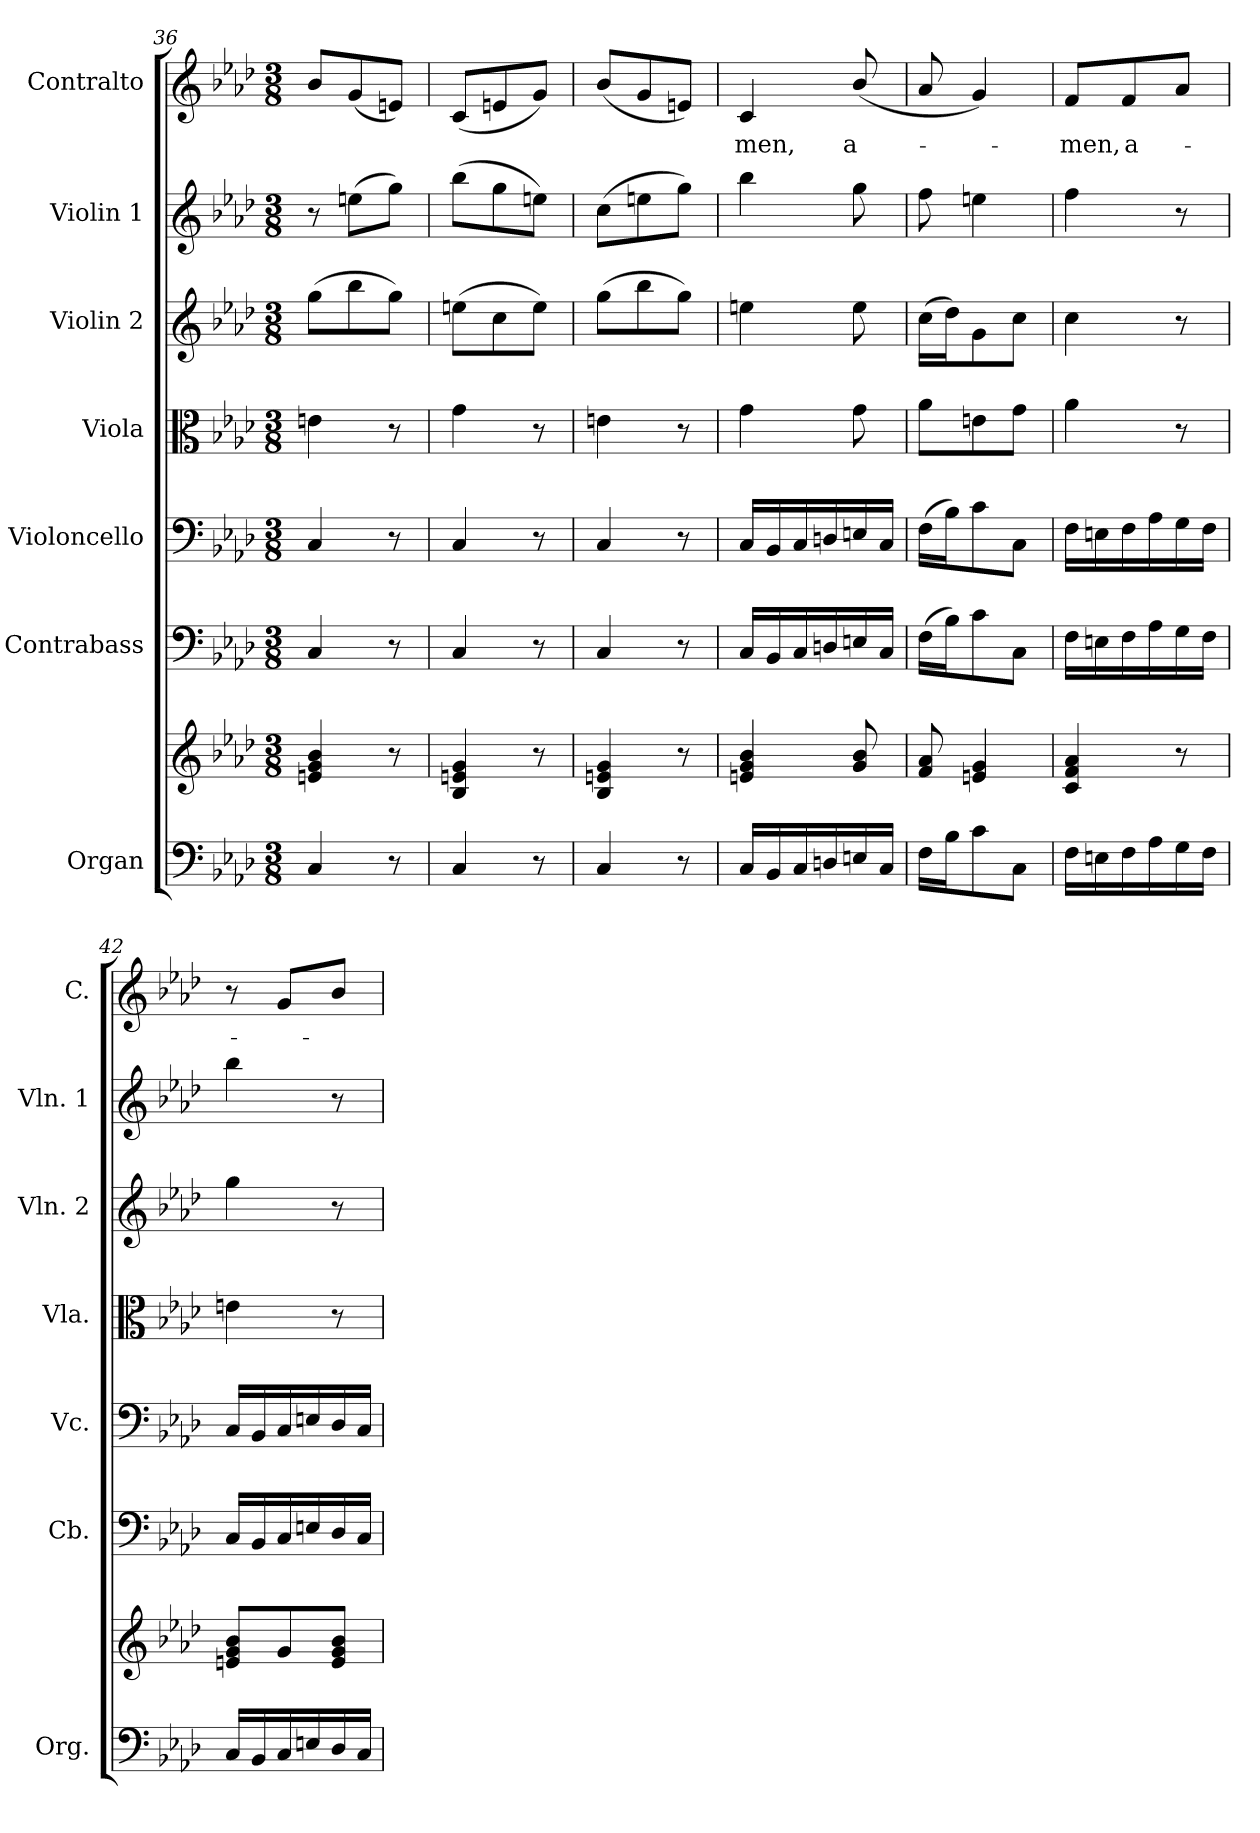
**kern	**kern	**kern	**kern	**kern	**kern	**kern	**kern	**text
*part7	*part7	*part6	*part5	*part4	*part3	*part2	*part1	*part1
*staff8	*staff7	*staff6	*staff5	*staff4	*staff3	*staff2	*staff1	*staff1
*I"Organ	*	*I"Contrabass	*I"Violoncello	*I"Viola	*I"Violin 2	*I"Violin 1	*I"Contralto	*
*I'Org.	*	*I'Cb.	*I'Vc.	*I'Vla.	*I'Vln. 2	*I'Vln. 1	*I'C.	*
*clefF4	*clefG2	*clefF4	*clefF4	*clefC3	*clefG2	*clefG2	*clefG2	*
*	*	*ITrd7c12	*	*	*	*	*	*
*k[b-e-a-d-]	*k[b-e-a-d-]	*k[b-e-a-d-]	*k[b-e-a-d-]	*k[b-e-a-d-]	*k[b-e-a-d-]	*k[b-e-a-d-]	*k[b-e-a-d-]	*
*f:	*f:	*f:	*f:	*f:	*f:	*f:	*f:	*
*M3/8	*M3/8	*M3/8	*M3/8	*M3/8	*M3/8	*M3/8	*M3/8	*
=36	=36	=36	=36	=36	=36	=36	=36	=36
4Ci/	4eni/ 4gi 4b-i	4CCi/	4Ci/	4eni\	(8ggi\L	8r	8b-i/L	.
.	.	.	.	.	8bb-i\	(8eeni\L	(8gi/	.
8r	8r	8r	8r	8r	8ggi\J)	8ggi\J)	8eni/J)	.
!!LO:PB:g=z
=37	=37	=37	=37	=37	=37	=37	=37	=37
4Ci/	4B-i/ 4eni 4gi	4CCi/	4Ci/	4gi\	(8eeni\L	(8bb-i\L	(8ci/L	.
.	.	.	.	.	8cci\	8ggi\	8eni/	.
8r	8r	8r	8r	8r	8eei\J)	8eeni\J)	8gi/J)	.
=38	=38	=38	=38	=38	=38	=38	=38	=38
4Ci/	4B-i/ 4eni 4gi	4CCi/	4Ci/	4eni\	(8ggi\L	(8cci\L	(8b-i/L	.
.	.	.	.	.	8bb-i\	8eeni\	8gi/	.
8r	8r	8r	8r	8r	8ggi\J)	8ggi\J)	8eni/J)	.
=39	=39	=39	=39	=39	=39	=39	=39	=39
!	!	!	!	!	!	!	!	!LO:LY:b:color=#000000
16Ci/LL	4eni/ 4gi 4b-i	16CCi/LL	16Ci/LL	4gi\	4eeni\	4bb-i\	4ci/	-men,
16BB-i/	.	16BBB-i/	16BB-i/	.	.	.	.	.
16Ci/	.	16CCi/	16Ci/	.	.	.	.	.
16Dni/	.	16DDni/	16Dni/	.	.	.	.	.
!	!	!	!	!	!	!	!	!LO:LY:b:color=#000000
16Eni/	8gi/ 8b-i	16EEni/	16Eni/	8gi\	8eei\	8ggi\	(8b-i/	a-
16Ci/JJ	.	16CCi/JJ	16Ci/JJ	.	.	.	.	.
=40	=40	=40	=40	=40	=40	=40	=40	=40
16Fi\LL	8fi/ 8a-i	(16FFi\LL	(16Fi\LL	8a-i\L	(16cci\LL	8ffi\	8a-i/	.
16B-i\J	.	16BB-i\J)	16B-i\J)	.	16dd-i\J)	.	.	.
8ci\	4eni/ 4gi	8Ci\	8ci\	8eni\	8gi\	4eeni\	4gi/)	.
8Ci\J	.	8CCi\J	8Ci\J	8gi\J	8cci\J	.	.	.
=41	=41	=41	=41	=41	=41	=41	=41	=41
!	!	!	!	!	!	!	!	!LO:LY:b:color=#000000
16Fi\LL	4ci/ 4fi 4a-i	16FFi\LL	16Fi\LL	4a-i\	4cci\	4ffi\	8fi/L	-men,
16Eni\	.	16EEni\	16Eni\	.	.	.	.	.
!	!	!	!	!	!	!	!	!LO:LY:b:color=#000000
16Fi\	.	16FFi\	16Fi\	.	.	.	8fi/	a-
16A-i\	.	16AA-i\	16A-i\	.	.	.	.	.
16Gi\	8r	16GGi\	16Gi\	8r	8r	8r	8a-i/J	.
16Fi\JJ	.	16FFi\JJ	16Fi\JJ	.	.	.	.	.
=42	=42	=42	=42	=42	=42	=42	=42	=42
16Ci/LL	8eni/ 8gi/ 8b-i/L	16CCi/LL	16Ci/LL	4eni\	4ggi\	4bb-i\	8r	.
16BB-i/	.	16BBB-i/	16BB-i/	.	.	.	.	.
16Ci/	8gi/	16CCi/	16Ci/	.	.	.	8gi/L	.
16Eni/	.	16EEni/	16Eni/	.	.	.	.	.
16D-i/	8ei/ 8gi/ 8b-i/J	16DD-i/	16D-i/	8r	8r	8r	8b-i/J	.
16Ci/JJ	.	16CCi/JJ	16Ci/JJ	.	.	.	.	.
=	=	=	=	=	=	=	=	=
*-	*-	*-	*-	*-	*-	*-	*-	*-
